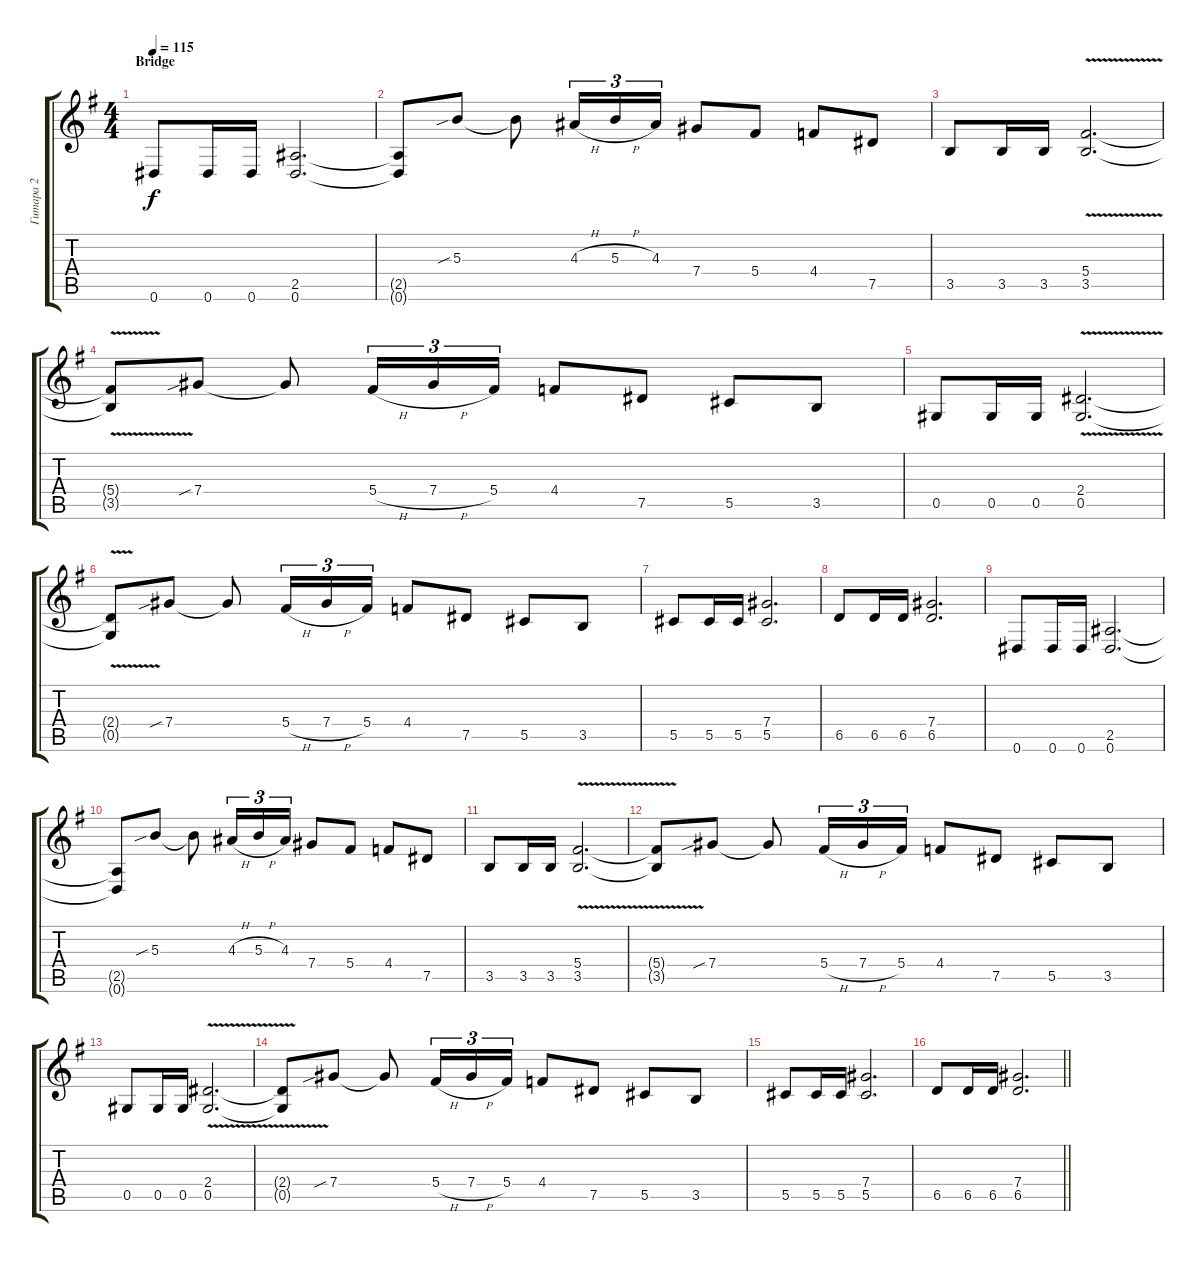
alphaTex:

\track ("Гитара 2" "Гитара 2") {instrument distortionguitar}
\staff {score tabs}
\tuning (Eb4 Bb3 Gb3 Db3 Ab2 Eb2) {hide}
\ts (4 4)
\section ("" "Bridge")
\tempo 115
\clef g2
\ks eminor
0.6.8{dy f} 0.6.16 0.6.16 (2.5 0.6).2{d} |
(2.5{t} 0.6{t}).8 5.3{sib}.8{volume 13} 5.3{t}.8 4.3{h}.16{tu (3 2)} 5.3{h}.16{tu (3 2)} 4.3.16{tu (3 2)} 7.4.8 5.4.8 4.4.8 7.5.8 |
3.5.8 3.5.16 3.5.16 (5.4{v} 3.5).2{d} |
(5.4{t} 3.5{t}).8 7.4{sib}.8 7.4{t}.8 5.4{h}.16{tu (3 2)} 7.4{h}.16{tu (3 2)} 5.4.16{tu (3 2)} 4.4.8 7.5.8 5.5.8 3.5.8 |
0.5.8 0.5.16 0.5.16 (2.4{v} 0.5).2{d} |
(2.4{t} 0.5{t}).8 7.4{sib}.8 7.4{t}.8 5.4{h}.16{tu (3 2)} 7.4{h}.16{tu (3 2)} 5.4.16{tu (3 2)} 4.4.8 7.5.8 5.5.8 3.5.8 |
5.5.8 5.5.16 5.5.16 (7.4 5.5).2{d} |
6.5.8 6.5.16 6.5.16 (7.4 6.5).2{d} |
0.6.8 0.6.16 0.6.16 (2.5 0.6).2{d} |
(2.5{t} 0.6{t}).8 5.3{sib}.8{volume 13} 5.3{t}.8 4.3{h}.16{tu (3 2)} 5.3{h}.16{tu (3 2)} 4.3.16{tu (3 2)} 7.4.8 5.4.8 4.4.8 7.5.8 |
3.5.8 3.5.16 3.5.16 (5.4{v} 3.5).2{d} |
(5.4{t} 3.5{t}).8 7.4{sib}.8 7.4{t}.8 5.4{h}.16{tu (3 2)} 7.4{h}.16{tu (3 2)} 5.4.16{tu (3 2)} 4.4.8 7.5.8 5.5.8 3.5.8 |
0.5.8 0.5.16 0.5.16 (2.4{v} 0.5).2{d} |
(2.4{t} 0.5{t}).8 7.4{sib}.8 7.4{t}.8 5.4{h}.16{tu (3 2)} 7.4{h}.16{tu (3 2)} 5.4.16{tu (3 2)} 4.4.8 7.5.8 5.5.8 3.5.8 |
5.5.8 5.5.16 5.5.16 (7.4 5.5).2{d} |
\barLineRight lightlight
6.5.8 6.5.16 6.5.16 (7.4 6.5).2{d}
